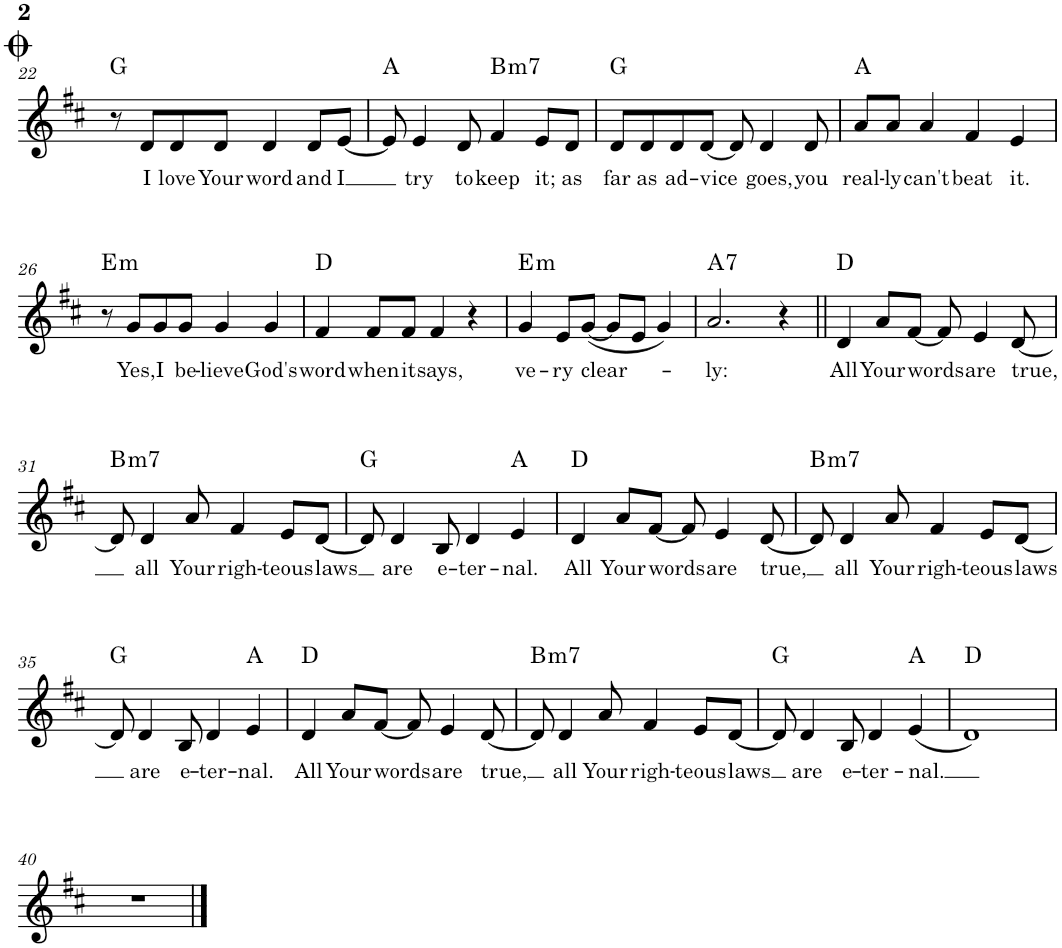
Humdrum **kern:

**kern	**text	**harte
*part1	*part1	*part1
*staff1	*staff1	*
*I"Piano	*	*
*I'Pno.	*	*
!!LO:PB:g=z
*clefG2	*	*
*k[f#c#]	*	*
*M4/4	*	*
=22	=22	=22
8r	.	G:maj
!	!LO:LY:b	!
8d/L	I	.
!	!LO:LY:b	!
8d/	love	.
!	!LO:LY:b	!
8d/J	Your	.
!	!LO:LY:b	!
4d/	word	.
!	!LO:LY:b	!
8d/L	and	.
!	!LO:LY:b	!
[8e/J	I	.
=23	=23	=23
8e/]	.	A:maj
!	!LO:LY:b	!
4e/	try	.
!	!LO:LY:b	!
8d/	to	.
!	!LO:LY:b	!LO:H:kt=m7
4f#/	keep	B:min7
!	!LO:LY:b	!
8e/L	it;	.
!	!LO:LY:b	!
8d/J	as	.
=24	=24	=24
!	!LO:LY:b	!
8d/L	far	G:maj
!	!LO:LY:b	!
8d/	as	.
!	!LO:LY:b	!
8d/	ad-	.
!	!LO:LY:b	!
[8d/J	-vice	.
8d/]	.	.
!	!LO:LY:b	!
4d/	goes,	.
!	!LO:LY:b	!
8d/	you	.
=25	=25	=25
!	!LO:LY:b	!
8a/L	real-	A:maj
!	!LO:LY:b	!
8a/J	-ly	.
!	!LO:LY:b	!
4a/	can't	.
!	!LO:LY:b	!
4f#/	beat	.
!	!LO:LY:b	!
4e/	it.	.
!!LO:LB:g=z
=26	=26	=26
!	!	!LO:H:kt=m
8r	.	E:min
!	!LO:LY:b	!
8g/L	Yes,	.
!	!LO:LY:b	!
8g/	I	.
!	!LO:LY:b	!
8g/J	be-	.
!	!LO:LY:b	!
4g/	-lieve	.
!	!LO:LY:b	!
4g/	God's	.
=27	=27	=27
!	!LO:LY:b	!
4f#/	word	D:maj
!	!LO:LY:b	!
8f#/L	when	.
!	!LO:LY:b	!
8f#/J	it	.
!	!LO:LY:b	!
4f#/	says,	.
4r	.	.
=28	=28	=28
!	!LO:LY:b	!LO:H:kt=m
4g/	ve-	E:min
!	!LO:LY:b	!
8e/L	-ry	.
!	!LO:LY:b	!
([8g/J	clear-	.
8g/L]	.	.
8e/J	.	.
4g/)	.	.
=29	=29	=29
!	!LO:LY:b	!LO:H:kt=7
2.a/	-ly:	A:7
4r	.	.
=30||	=30||	=30||
!	!LO:LY:b	!
4d/	All	D:maj
!	!LO:LY:b	!
8a/L	Your	.
!	!LO:LY:b	!
[8f#/J	words	.
8f#/]	.	.
!	!LO:LY:b	!
4e/	are	.
!	!LO:LY:b	!
[8d/	true,	.
!!LO:LB:g=z
=31	=31	=31
!	!	!LO:H:kt=m7
8d/]	.	B:min7
!	!LO:LY:b	!
4d/	all	.
!	!LO:LY:b	!
8a/	Your	.
!	!LO:LY:b	!
4f#/	righ-	.
!	!LO:LY:b	!
8e/L	-teous	.
!	!LO:LY:b	!
[8d/J	laws	.
=32	=32	=32
8d/]	.	G:maj
!	!LO:LY:b	!
4d/	are	.
!	!LO:LY:b	!
8B/	e-	.
!	!LO:LY:b	!
4d/	-ter-	.
!	!LO:LY:b	!
4e/	-nal.	A:maj
=33	=33	=33
!	!LO:LY:b	!
4d/	All	D:maj
!	!LO:LY:b	!
8a/L	Your	.
!	!LO:LY:b	!
[8f#/J	words	.
8f#/]	.	.
!	!LO:LY:b	!
4e/	are	.
!	!LO:LY:b	!
[8d/	true,	.
=34	=34	=34
!	!	!LO:H:kt=m7
8d/]	.	B:min7
!	!LO:LY:b	!
4d/	all	.
!	!LO:LY:b	!
8a/	Your	.
!	!LO:LY:b	!
4f#/	righ-	.
!	!LO:LY:b	!
8e/L	-teous	.
!	!LO:LY:b	!
[8d/J	laws	.
!!LO:LB:g=z
=35	=35	=35
8d/]	.	G:maj
!	!LO:LY:b	!
4d/	are	.
!	!LO:LY:b	!
8B/	e-	.
!	!LO:LY:b	!
4d/	-ter-	.
!	!LO:LY:b	!
4e/	-nal.	A:maj
=36	=36	=36
!	!LO:LY:b	!
4d/	All	D:maj
!	!LO:LY:b	!
8a/L	Your	.
!	!LO:LY:b	!
[8f#/J	words	.
8f#/]	.	.
!	!LO:LY:b	!
4e/	are	.
!	!LO:LY:b	!
[8d/	true,	.
=37	=37	=37
!	!	!LO:H:kt=m7
8d/]	.	B:min7
!	!LO:LY:b	!
4d/	all	.
!	!LO:LY:b	!
8a/	Your	.
!	!LO:LY:b	!
4f#/	righ-	.
!	!LO:LY:b	!
8e/L	-teous	.
!	!LO:LY:b	!
[8d/J	laws	.
=38	=38	=38
8d/]	.	G:maj
!	!LO:LY:b	!
4d/	are	.
!	!LO:LY:b	!
8B/	e-	.
!	!LO:LY:b	!
4d/	-ter-	.
!	!LO:LY:b	!
(4e/	-nal.	A:maj
=39	=39	=39
1d)	.	D:maj
!!LO:LB:g=z
=40	=40	=40
1r	.	.
==	==	==
*-	*-	*-
